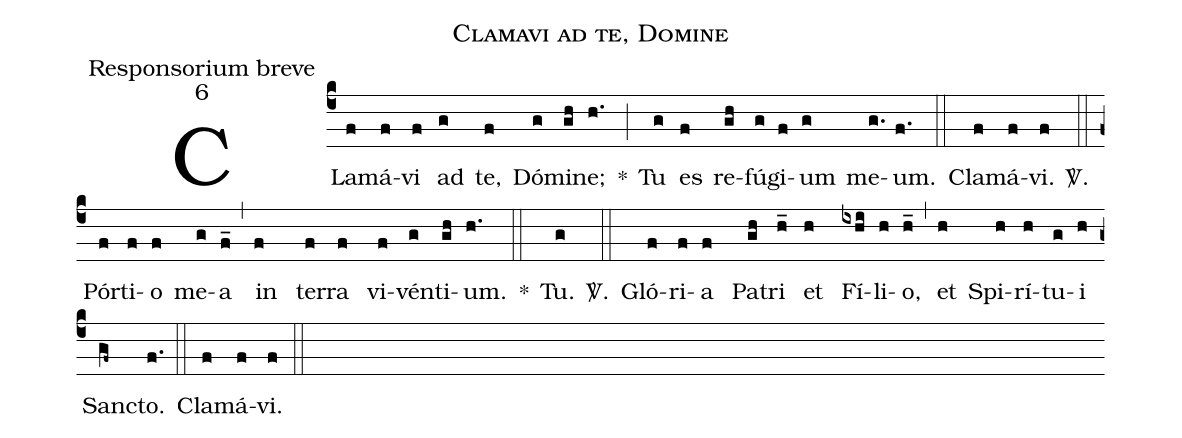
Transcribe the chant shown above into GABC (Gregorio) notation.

name:Clamavi ad te, Domine;
office-part:Responsorium breve;
mode:6;
%%
(c4)
CLa(f)má(f)vi(f) ad(g) te,(f) Dó(g)mi(gh)ne;(h.) *(;)
Tu(g) es(f) re(gh)fú(g)gi(f)um(g) me(g.)um.(f.) (::)
Cla(f)má(f)vi.(f) <sp>V/</sp>.(::)
Pór(f)ti(f)o(f) me(g)a(f_) (,)
in (f) ter(f)ra (f) vi(f)vén(g)ti(gh)um.(h.) *(::)
Tu.(g) <sp>V/</sp>.(::)
Gló(f)ri(f)a (f) Pa(gh)tri(h_) et (h) Fí(ixhi)li(h)o,(h_) (,)
et(h) Spi(h)rí(h)tu(g)i(h) San(gf~)cto.(f.) (::)
Cla(f)má(f)vi.(f) (::)
